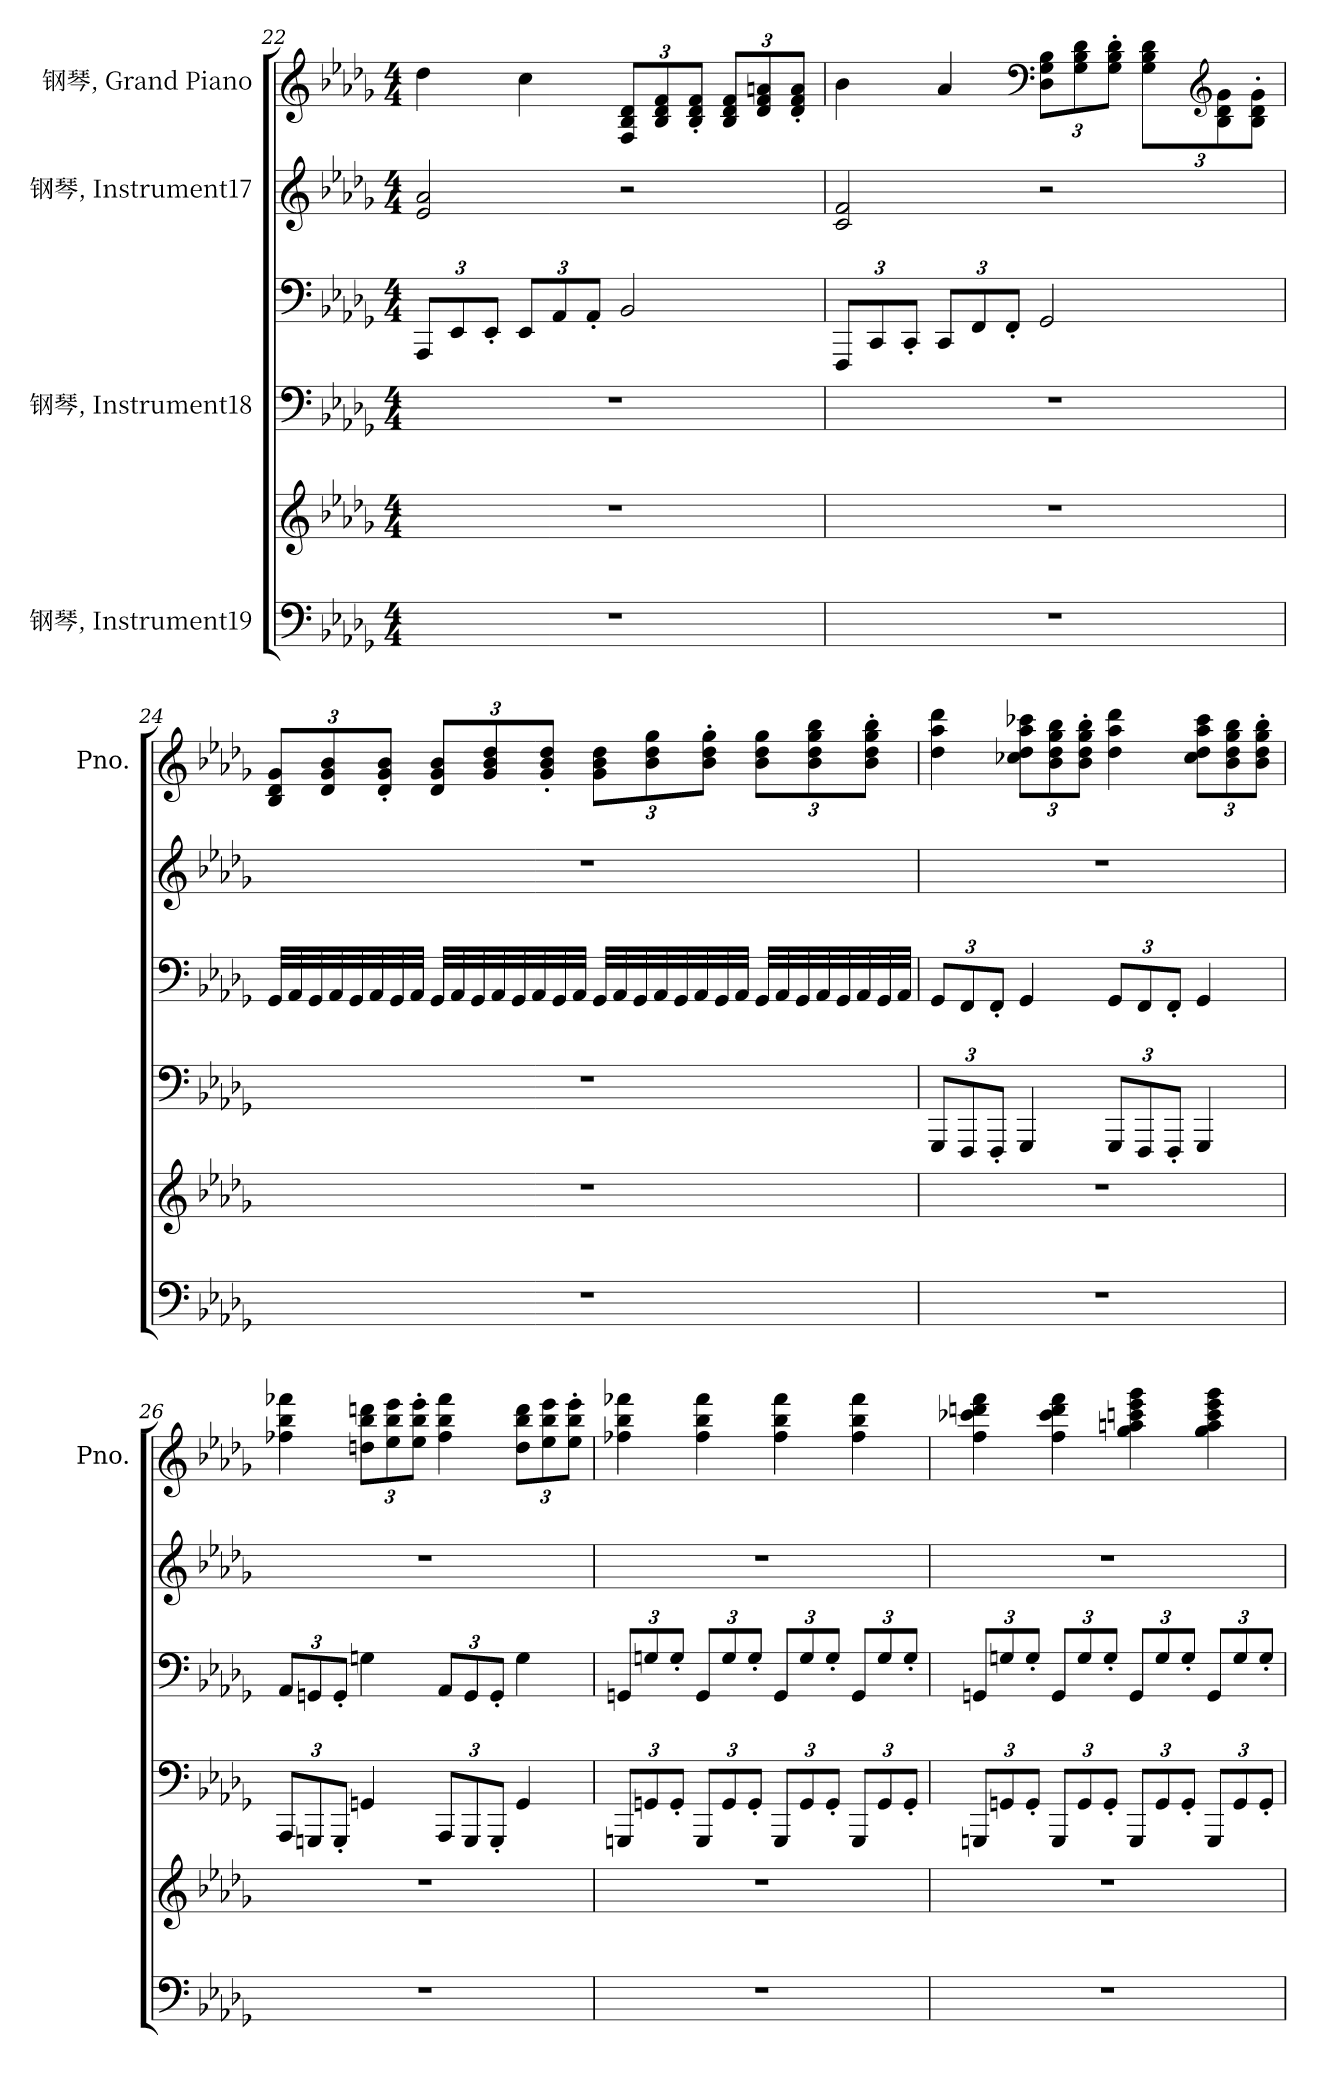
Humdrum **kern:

**kern	**kern	**kern	**kern	**kern	**kern
*part4	*part4	*part3	*part3	*part2	*part1
*staff6	*staff5	*staff4	*staff3	*staff2	*staff1
*I"钢琴, Instrument19	*	*I"钢琴, Instrument18	*	*I"钢琴, Instrument17	*I"钢琴, Grand Piano
*	*	*	*	*	*I'Pno.
!!LO:LB:g=z
*clefF4	*clefG2	*clefF4	*clefF4	*clefG2	*clefG2
*k[b-e-a-d-g-]	*k[b-e-a-d-g-]	*k[b-e-a-d-g-]	*k[b-e-a-d-g-]	*k[b-e-a-d-g-]	*k[b-e-a-d-g-]
*M4/4	*M4/4	*M4/4	*M4/4	*M4/4	*M4/4
*	*	*	*Xbrackettup	*	*
=22	=22	=22	=22	=22	=22
1r	1r	1r	12AAA-/L	2e-/ 2a-/	4dd-\
.	.	.	12EE-/	.	.
.	.	.	12EE-'/J	.	.
.	.	.	12EE-/L	.	4cc\
.	.	.	12AA-/	.	.
.	.	.	12AA-'/J	.	.
*	*	*	*	*	*Xbrackettup
.	.	.	2BB-/	2r	12F/ 12B-/ 12d-/L
.	.	.	.	.	12B-/ 12d-/ 12f/
.	.	.	.	.	12B-/' 12d-/' 12f/'J
.	.	.	.	.	12B-/ 12d-/ 12f/L
.	.	.	.	.	12d-/ 12f/ 12an/
.	.	.	.	.	12d-/' 12f/' 12a/'J
=23	=23	=23	=23	=23	=23
1r	1r	1r	12FFF/L	2c/ 2f/	4b-\
.	.	.	12CC/	.	.
.	.	.	12CC'/J	.	.
.	.	.	12CC/L	.	4a-/
.	.	.	12FF/	.	.
.	.	.	12FF'/J	.	.
*	*	*	*	*	*clefF4
.	.	.	2GG-/	2r	12D-\ 12G-\ 12B-\L
.	.	.	.	.	12G-\ 12B-\ 12d-\
.	.	.	.	.	12G-\' 12B-\' 12d-\'J
.	.	.	.	.	12G-\ 12B-\ 12d-\L
*	*	*	*	*	*clefG2
.	.	.	.	.	12B-\ 12d-\ 12g-\
.	.	.	.	.	12B-\' 12d-\' 12g-\'J
!!LO:PB:g=z
=24	=24	=24	=24	=24	=24
1r	1r	1r	32GG-/LLL	1r	12B-/ 12d-/ 12g-/L
.	.	.	32AA-/	.	.
.	.	.	32GG-/	.	.
.	.	.	.	.	12d-/ 12g-/ 12b-/
.	.	.	32AA-/	.	.
.	.	.	32GG-/	.	.
.	.	.	32AA-/	.	.
.	.	.	.	.	12d-/' 12g-/' 12b-/'J
.	.	.	32GG-/	.	.
.	.	.	32AA-/JJJ	.	.
.	.	.	32GG-/LLL	.	12d-/ 12g-/ 12b-/L
.	.	.	32AA-/	.	.
.	.	.	32GG-/	.	.
.	.	.	.	.	12g-/ 12b-/ 12dd-/
.	.	.	32AA-/	.	.
.	.	.	32GG-/	.	.
.	.	.	32AA-/	.	.
.	.	.	.	.	12g-/' 12b-/' 12dd-/'J
.	.	.	32GG-/	.	.
.	.	.	32AA-/JJJ	.	.
.	.	.	32GG-/LLL	.	12g-\ 12b-\ 12dd-\L
.	.	.	32AA-/	.	.
.	.	.	32GG-/	.	.
.	.	.	.	.	12b-\ 12dd-\ 12gg-\
.	.	.	32AA-/	.	.
.	.	.	32GG-/	.	.
.	.	.	32AA-/	.	.
.	.	.	.	.	12b-\' 12dd-\' 12gg-\'J
.	.	.	32GG-/	.	.
.	.	.	32AA-/JJJ	.	.
.	.	.	32GG-/LLL	.	12b-\ 12dd-\ 12gg-\L
.	.	.	32AA-/	.	.
.	.	.	32GG-/	.	.
.	.	.	.	.	12b-\ 12dd-\ 12gg-\ 12bb-\
.	.	.	32AA-/	.	.
.	.	.	32GG-/	.	.
.	.	.	32AA-/	.	.
.	.	.	.	.	12b-\' 12dd-\' 12gg-\' 12bb-\'J
.	.	.	32GG-/	.	.
.	.	.	32AA-/JJJ	.	.
!!LO:LB:g=z
=25	=25	=25	=25	=25	=25
*	*	*Xbrackettup	*	*	*
1r	1r	12GGG-/L	12GG-/L	1r	4dd-\ 4aa-\ 4ddd-\
.	.	12FFF/	12FF/	.	.
.	.	12FFF'/J	12FF'/J	.	.
.	.	4GGG-/	4GG-/	.	12cc-X\ 12dd-\ 12aa-\ 12ccc-X\L
.	.	.	.	.	12b-\ 12dd-\ 12gg-\ 12bb-\
.	.	.	.	.	12b-\' 12dd-\' 12gg-\' 12bb-\'J
.	.	12GGG-/L	12GG-/L	.	4dd-\ 4aa-\ 4ddd-\
.	.	12FFF/	12FF/	.	.
.	.	12FFF'/J	12FF'/J	.	.
.	.	4GGG-/	4GG-/	.	12cc-\ 12dd-\ 12aa-\ 12ccc-\L
.	.	.	.	.	12b-\ 12dd-\ 12gg-\ 12bb-\
.	.	.	.	.	12b-\' 12dd-\' 12gg-\' 12bb-\'J
=26	=26	=26	=26	=26	=26
1r	1r	12AAA-/L	12AA-/L	1r	4ff-X\ 4bb-\ 4fff-X\
.	.	12GGGn/	12GGn/	.	.
.	.	12GGG'/J	12GG'/J	.	.
.	.	4GGn/	4Gn\	.	12ddn\ 12bb-\ 12dddn\L
.	.	.	.	.	12ee-\ 12bb-\ 12eee-\
.	.	.	.	.	12ee-\' 12bb-\' 12eee-\'J
.	.	12AAA-/L	12AA-/L	.	4ff-\ 4bb-\ 4fff-\
.	.	12GGG/	12GG/	.	.
.	.	12GGG'/J	12GG'/J	.	.
.	.	4GG/	4G\	.	12dd\ 12bb-\ 12ddd\L
.	.	.	.	.	12ee-\ 12bb-\ 12eee-\
.	.	.	.	.	12ee-\' 12bb-\' 12eee-\'J
!!LO:PB:g=z
=27	=27	=27	=27	=27	=27
1r	1r	12GGGn/L	12GGn/L	1r	4ff-X\ 4bb-\ 4fff-X\
.	.	12GGn/	12Gn/	.	.
.	.	12GG'/J	12G'/J	.	.
.	.	12GGG/L	12GG/L	.	4ff-\ 4bb-\ 4fff-\
.	.	12GG/	12G/	.	.
.	.	12GG'/J	12G'/J	.	.
.	.	12GGG/L	12GG/L	.	4ff-\ 4bb-\ 4fff-\
.	.	12GG/	12G/	.	.
.	.	12GG'/J	12G'/J	.	.
.	.	12GGG/L	12GG/L	.	4ff-\ 4bb-\ 4fff-\
.	.	12GG/	12G/	.	.
.	.	12GG'/J	12G'/J	.	.
=28	=28	=28	=28	=28	=28
1r	1r	12GGGn/L	12GGn/L	1r	4ff\ 4ccc-X\ 4dddn\ 4fff\
.	.	12GGn/	12Gn/	.	.
.	.	12GG'/J	12G'/J	.	.
.	.	12GGG/L	12GG/L	.	4ff\ 4ccc-\ 4ddd\ 4fff\
.	.	12GG/	12G/	.	.
.	.	12GG'/J	12G'/J	.	.
.	.	12GGG/L	12GG/L	.	4gg-\ 4aan\ 4cccn\ 4eee-\ 4ggg-\
.	.	12GG/	12G/	.	.
.	.	12GG'/J	12G'/J	.	.
.	.	12GGG/L	12GG/L	.	4gg-\ 4aa\ 4ccc\ 4eee-\ 4ggg-\
.	.	12GG/	12G/	.	.
.	.	12GG'/J	12G'/J	.	.
=	=	=	=	=	=
*-	*-	*-	*-	*-	*-
